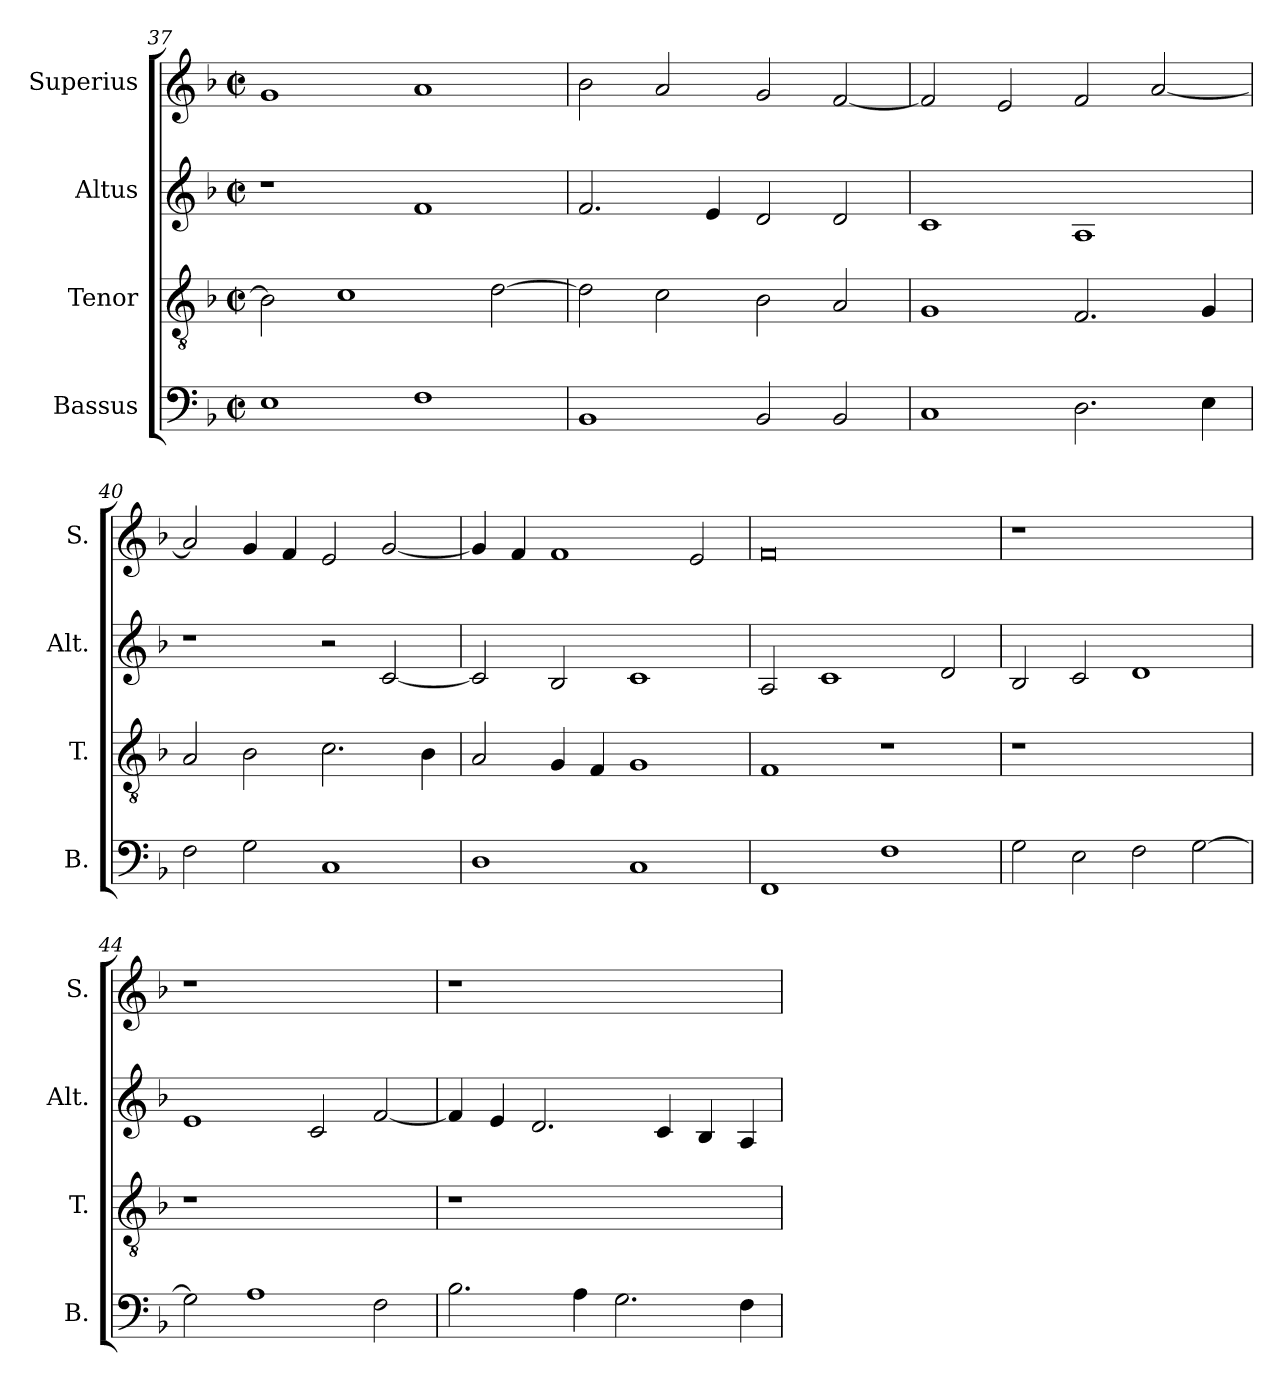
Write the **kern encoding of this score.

**kern	**kern	**kern	**kern
*part4	*part3	*part2	*part1
*staff4	*staff3	*staff2	*staff1
*I"Bassus	*I"Tenor	*I"Altus	*I"Superius
*I'B.	*I'T.	*I'Alt.	*I'S.
!!LO:LB:g=z
*clefF4	*clefGv2	*clefG2	*clefG2
*	*ITrd7c12	*	*
*k[b-]	*k[b-]	*k[b-]	*k[b-]
*F:	*F:	*F:	*F:
*M2/2	*M2/2	*M2/2	*M2/2
*met(c|)	*met(c|)	*met(c|)	*met(c|)
=37	=37	=37	=37
1Ei	2BB-i\]	1r	1gi
.	1Ci	.	.
1Fi	.	1fi	1ai
.	[>2Di\	.	.
=38	=38	=38	=38
1BB-i	2Di\]	2.fi/	2b-i\
.	2Ci\	.	2ai/
.	.	4ei/	.
2BB-i/	2BB-i\	2di/	2gi/
2BB-i/	2AAi/	2di/	[<2fi/
=39	=39	=39	=39
1Ci	1GGi	1ci	2fi/]
.	.	.	2ei/
2.Di\	2.FFi/	1Ai	2fi/
.	.	.	[<2ai/
4Ei\	4GGi/	.	.
=40	=40	=40	=40
2Fi\	2AAi/	1r	2ai/]
2Gi\	2BB-i\	.	4gi/
.	.	.	4fi/
1Ci	2.Ci\	2r	2ei/
.	.	[<2ci/	[<2gi/
.	4BB-i\	.	.
=41	=41	=41	=41
1Di	2AAi/	2ci/]	4gi/]
.	.	.	4fi/
.	4GGi/	2B-i/	1fi
.	4FFi/	.	.
1Ci	1GGi	1ci	.
.	.	.	2ei/
!!LO:PB:g=z
=42	=42	=42	=42
1FFi	1FFi	2Ai/	0fi
.	.	1ci	.
1Fi	1r	.	.
.	.	2di/	.
=43	=43	=43	=43
!	!LO:N:vis=1	!	!LO:N:vis=1
2Gi\	1r	2B-i/	1r
2Ei\	.	2ci/	.
2Fi\	1ryy	1di	1ryy
[>2Gi\	.	.	.
=44	=44	=44	=44
!	!LO:N:vis=1	!	!LO:N:vis=1
2Gi\]	1r	1ei	1r
1Ai	.	.	.
.	1ryy	2ci/	1ryy
2Fi\	.	[<2fi/	.
=45	=45	=45	=45
!	!LO:N:vis=1	!	!LO:N:vis=1
2.B-i\	1r	4fi/]	1r
.	.	4ei/	.
.	.	2.di/	.
4Ai\	.	.	.
2.Gi\	1ryy	.	1ryy
.	.	4ci/	.
.	.	4B-i/	.
4Fi\	.	4Ai/	.
=	=	=	=
*-	*-	*-	*-
